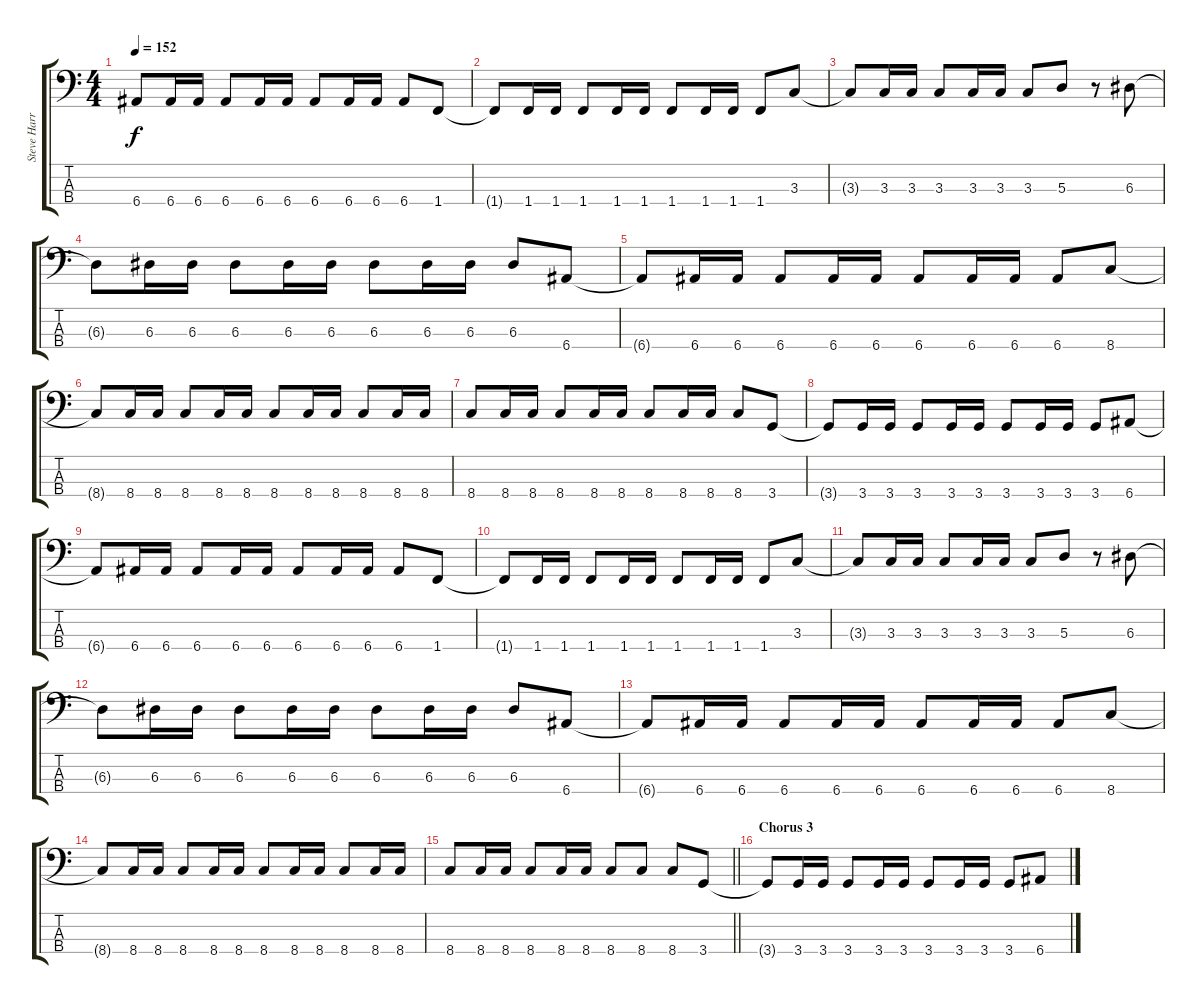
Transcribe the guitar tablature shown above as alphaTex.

\track ("Steve Harris" "Steve Harr") {instrument electricbassfinger}
\staff {score tabs}
\tuning (G2 D2 A1 E1) {hide}
\ts (4 4)
\tempo 152
\clef f4
\ks c
6.4{t}.8{dy f} 6.4.16 6.4.16 6.4.8 6.4.16 6.4.16 6.4.8 6.4.16 6.4.16 6.4.8 1.4.8 |
1.4{t}.8 1.4.16 1.4.16 1.4.8 1.4.16 1.4.16 1.4.8 1.4.16 1.4.16 1.4.8 3.3.8 |
3.3{t}.8 3.3.16 3.3.16 3.3.8 3.3.16 3.3.16 3.3.8 5.3.8 r.8 6.3.8 |
6.3{t}.8 6.3.16 6.3.16 6.3.8 6.3.16 6.3.16 6.3.8 6.3.16 6.3.16 6.3.8 6.4.8 |
6.4{t}.8 6.4.16 6.4.16 6.4.8 6.4.16 6.4.16 6.4.8 6.4.16 6.4.16 6.4.8 8.4.8 |
8.4{t}.8 8.4.16 8.4.16 8.4.8 8.4.16 8.4.16 8.4.8 8.4.16 8.4.16 8.4.8 8.4.16 8.4.16 |
8.4.8 8.4.16 8.4.16 8.4.8 8.4.16 8.4.16 8.4.8 8.4.16 8.4.16 8.4.8 3.4.8 |
3.4{t}.8 3.4.16 3.4.16 3.4.8 3.4.16 3.4.16 3.4.8 3.4.16 3.4.16 3.4.8 6.4.8 |
6.4{t}.8 6.4.16 6.4.16 6.4.8 6.4.16 6.4.16 6.4.8 6.4.16 6.4.16 6.4.8 1.4.8 |
1.4{t}.8 1.4.16 1.4.16 1.4.8 1.4.16 1.4.16 1.4.8 1.4.16 1.4.16 1.4.8 3.3.8 |
3.3{t}.8 3.3.16 3.3.16 3.3.8 3.3.16 3.3.16 3.3.8 5.3.8 r.8 6.3.8 |
6.3{t}.8 6.3.16 6.3.16 6.3.8 6.3.16 6.3.16 6.3.8 6.3.16 6.3.16 6.3.8 6.4.8 |
6.4{t}.8 6.4.16 6.4.16 6.4.8 6.4.16 6.4.16 6.4.8 6.4.16 6.4.16 6.4.8 8.4.8 |
8.4{t}.8 8.4.16 8.4.16 8.4.8 8.4.16 8.4.16 8.4.8 8.4.16 8.4.16 8.4.8 8.4.16 8.4.16 |
\barLineRight lightlight
8.4.8 8.4.16 8.4.16 8.4.8 8.4.16 8.4.16 8.4.8 8.4.8 8.4.8 3.4.8 |
\section ("" "Chorus 3")
3.4{t}.8 3.4.16 3.4.16 3.4.8 3.4.16 3.4.16 3.4.8 3.4.16 3.4.16 3.4.8 6.4.8
